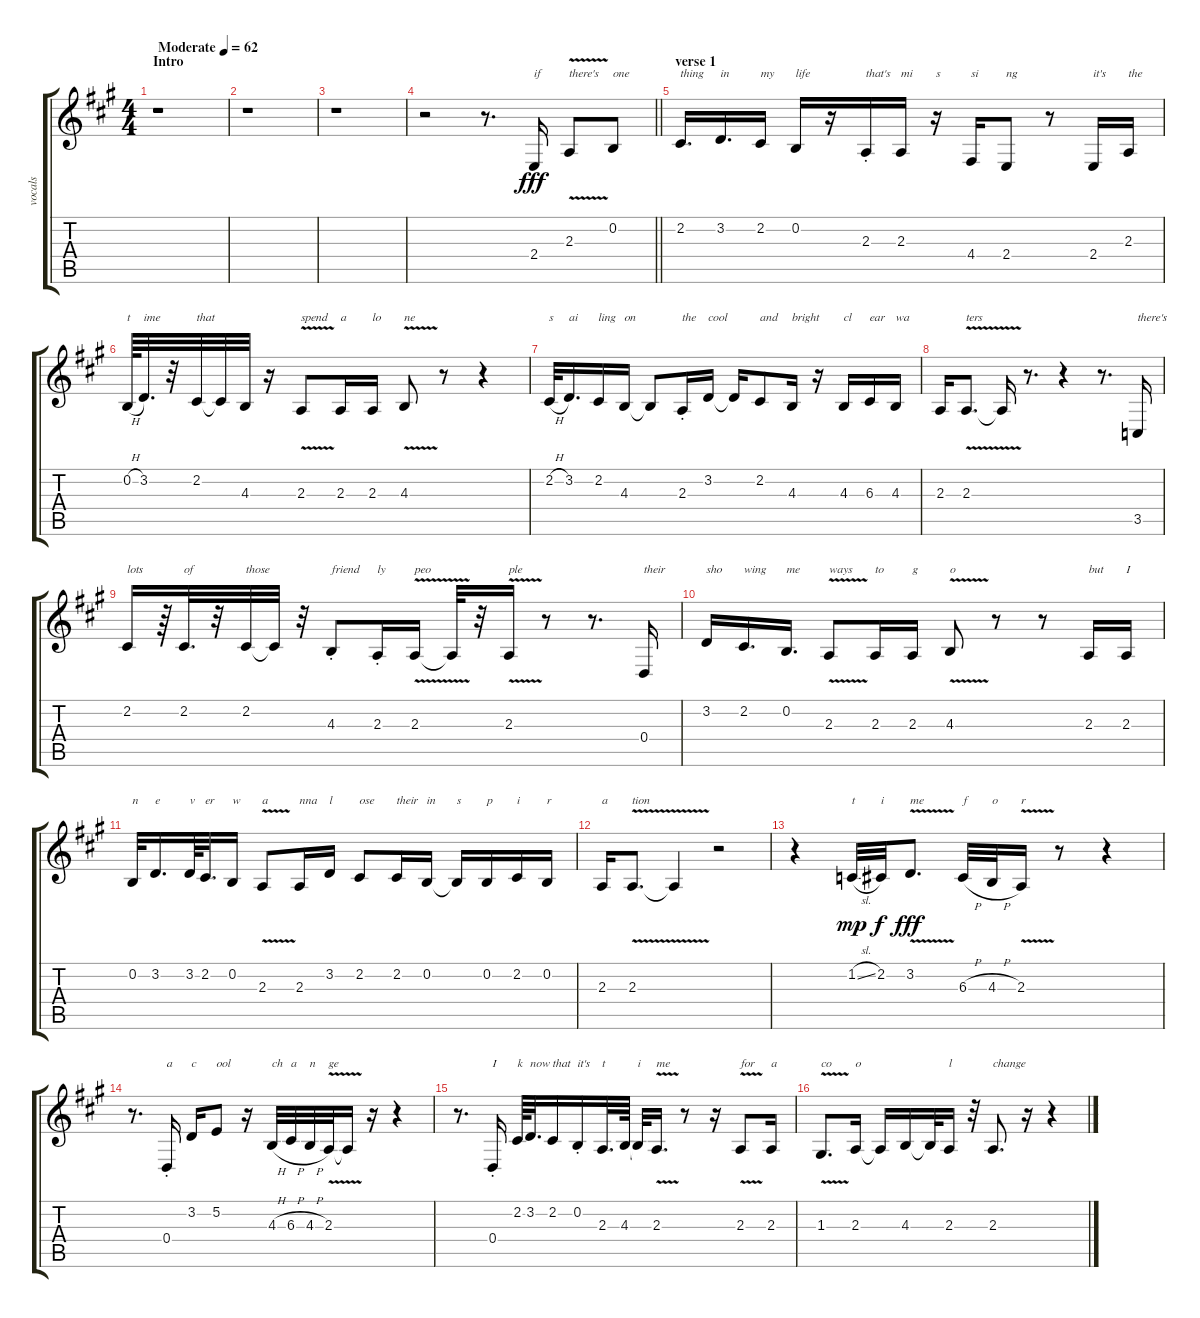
\track ("vocals" "vocals") {instrument synthvoice}
\staff {score tabs}
\tuning (E4 B3 G3 D3 A2 E2) {hide}
\ts (4 4)
\section ("" "Intro")
\tempo (62 "Moderate")
\clef g2
\ks a
r.1{dy fff instrument synthvoice} |
r.1 |
r.1 |
\barLineRight lightlight
r.2 r.8{d} 2.4.16{txt "if"} 2.3{v}.8{txt "there's"} 0.2.8{txt "one"} |
\section ("" "verse 1")
2.2.16{d txt "thing"} 3.2.16{d txt "in"} 2.2.16{txt "my"} 0.2.16{txt "life"} r.16 2.3{st}.16{txt "that's"} 2.3.16{txt "mi"} r.16{txt "s"} 4.4.16{txt "si"} 2.4.8{txt "ng"} r.8 2.4.16{txt "it's"} 2.3.16{txt "the"} |
0.2{h}.64{txt "t"} 3.2.32{d txt "ime"} r.32 2.2.32{txt "that"} 2.2{t}.32 4.3.32 r.16 2.3{v}.8{txt "spend"} 2.3.16{txt "a"} 2.3.16{txt "lo"} 4.3{v}.8{txt "ne"} r.8 r.4 |
2.2{h}.32{txt "s"} 3.2.16{d txt "ai"} 2.2.16{txt "ling"} 4.3.16{txt "on"} 4.3{t}.8 2.3{st}.16{txt "the"} 3.2.16{txt "cool"} 3.2{t}.16 2.2.8{txt "and"} 4.3.16{txt "bright"} r.16 4.3.16{txt "cl"} 6.3.16{txt "ear"} 4.3.16{txt "wa"} |
2.3.16 2.3{v}.8{d txt "ters"} 2.3{t}.16 r.8{d} r.4 r.8{d} 3.5.16{txt "there's"} |
2.2.16{txt "lots"} r.64 2.2.32{d txt "of"} r.32 2.2.32{txt "those"} 2.2{t}.32 r.32 4.3{st}.8{txt "friend"} 2.3{st}.16{txt "ly"} 2.3{v}.16{txt "peo"} 2.3{t}.32 r.32 2.3{v}.16{txt "ple"} r.8 r.8{d} 0.4.16{txt "their"} |
3.2.16{txt "sho"} 2.2.16{d txt "wing"} 0.2.16{d txt "me"} 2.3{v}.8{txt "ways"} 2.3.16{txt "to"} 2.3.16{txt "g"} 4.3{v}.8{txt "o"} r.8 r.8 2.3.16{txt "but"} 2.3.16{txt "I"} |
0.2.32{txt "n"} 3.2.16{d txt "e"} 3.2.64{txt "v"} 2.2.32{d txt "er"} 0.2.16{txt "w"} 2.3{v}.8{txt "a"} 2.3.16{txt "nna"} 3.2.16{txt "l"} 2.2.8{txt "ose"} 2.2.16{txt "their"} 0.2.16{txt "in"} 0.2{t}.16{txt "s"} 0.2.16{txt "p"} 2.2.16{txt "i"} 0.2.16{txt "r"} |
2.3.16{txt "a"} 2.3{v}.8{d txt "tion"} 2.3{t}.4 r.2 |
r.4 1.2{sl}.32{txt "t" dy mp} 2.2.32{txt "i" dy f} 3.2{v}.8{d txt "me" dy fff} 6.3{h}.32{txt "f"} 4.3{h}.32{txt "o"} 2.3{v}.16{txt "r"} r.8 r.4 |
r.8{d} 0.4{st}.16{txt "a"} 3.2.16{txt "c"} 5.2.8{txt "ool"} r.16 4.3{h}.32{txt "ch"} 6.3{h}.32{txt "a"} 4.3{h}.32{txt "n"} 2.3{v}.32{txt "ge"} 2.3{t}.16 r.16 r.4 |
r.8{d} 0.4{st}.16{txt "I"} 2.2.64{txt "k"} 3.2.32{d txt "now"} 2.2.16{txt "that"} 0.2{st}.16{txt "it's"} 2.3.32{d txt "t"} 4.3.64 4.3{t}.32{txt "i"} 2.3{v}.16{d txt "me"} r.8 r.16 2.3{v}.8{txt "for"} 2.3.16{txt "a"} |
1.3{v}.8{d txt "co"} 2.3.16{txt "o"} 2.3{t}.16 4.3.16 4.3{t}.32 2.3.16{txt "l"} r.32 2.3.8{d txt "change"} r.16 r.4
